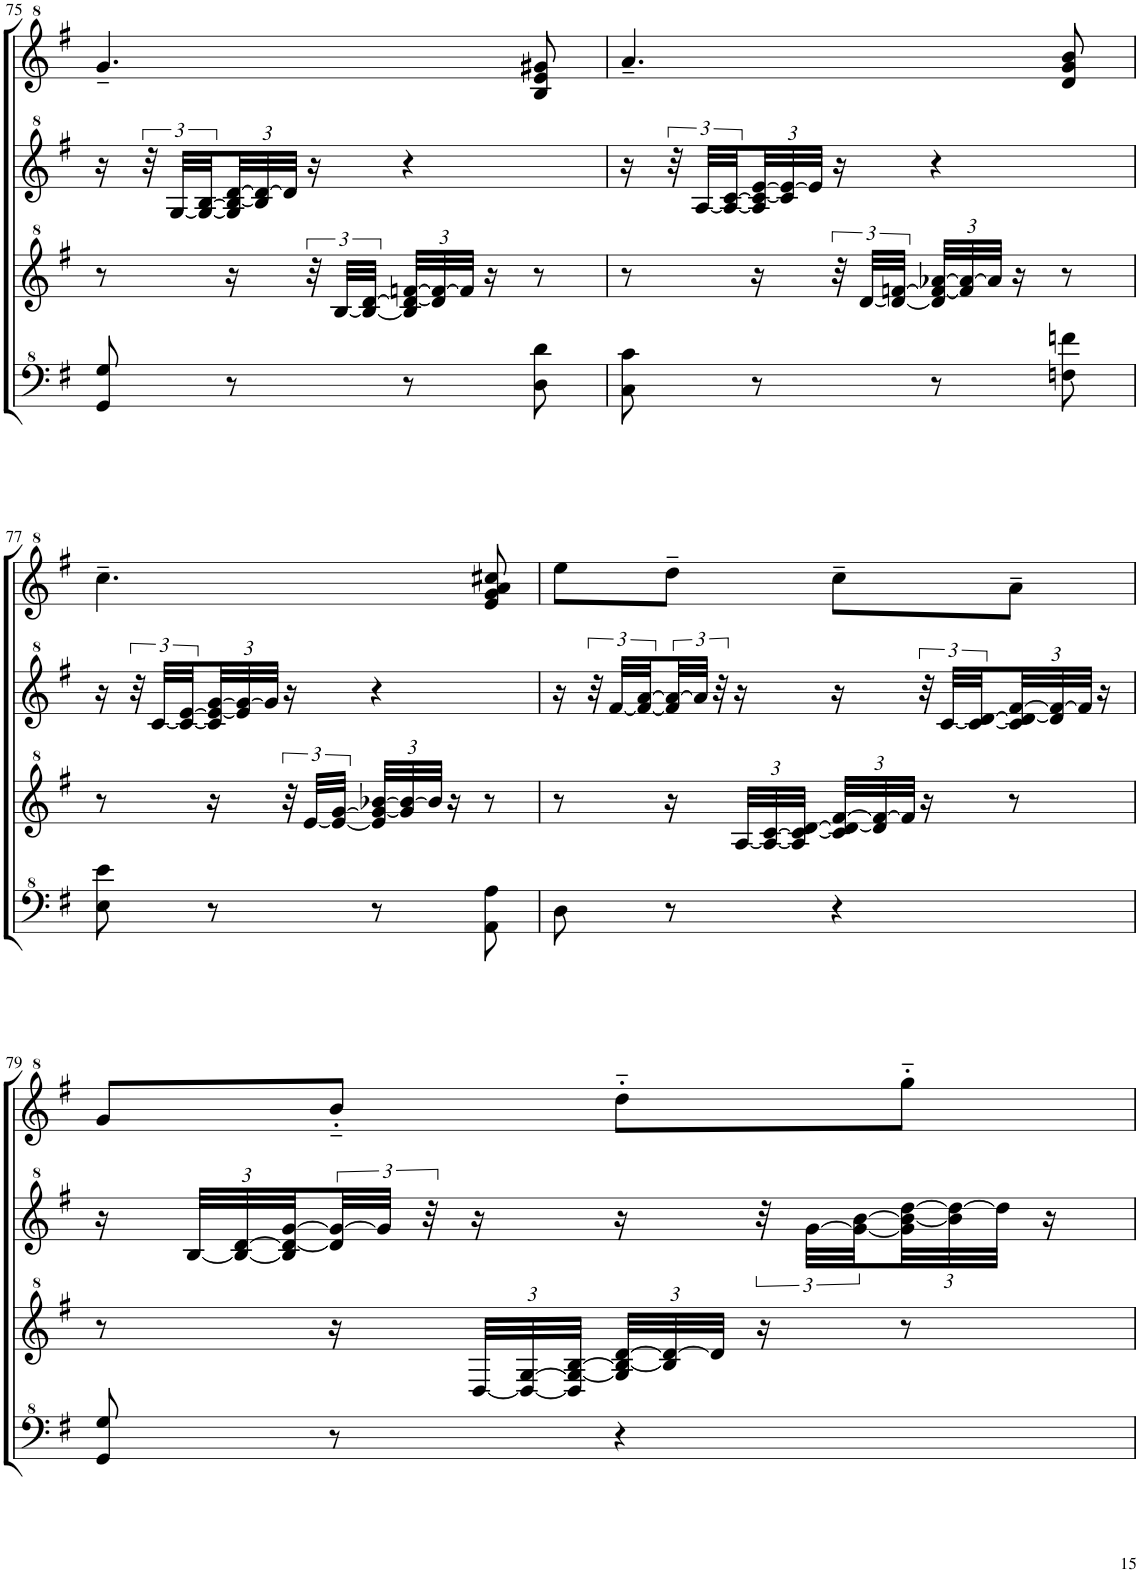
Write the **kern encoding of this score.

**kern	**kern	**kern	**kern
*part1	*part1	*part1	*part1
*staff4	*staff3	*staff2	*staff1
*I"Model III	*	*	*
!!LO:PB:g=z
*clefF^4	*clefG^2	*clefG^2	*clefG^2
*k[f#]	*k[f#]	*k[f#]	*k[f#]
*M2/4	*M2/4	*M2/4	*M2/4
=75	=75	=75	=75
8G/ 8g/	8r	16r	4.gg~/
.	.	48r	.
.	.	[48g/LLL	.
.	.	48g/_ [48b/	.
*	*	*Xbrackettup	*
8r	16r	48g/] 48b/_ [48dd/	.
.	.	48b/] 48dd/_	.
.	.	48dd/JJJ]	.
.	48r	16r	.
.	[48b/LLL	.	.
.	48b/_ [48dd/JJJ	.	.
*	*Xbrackettup	*	*
8r	48b/] 48dd/_ [48ffn/LLL	4r	.
.	48dd/] 48ff/_	.	.
.	48ff/JJJ]	.	.
.	16r	.	.
8d\ 8dd\	8r	.	8b/ 8ee/ 8gg#X/
=76	=76	=76	=76
8c\ 8cc\	8r	16r	4.aa~/
*	*	*brackettup	*
.	.	48r	.
.	.	[48a/LLL	.
.	.	48a/_ [48cc/	.
*	*	*Xbrackettup	*
8r	16r	48a/] 48cc/_ [48ee/	.
.	.	48cc/] 48ee/_	.
.	.	48ee/JJJ]	.
*	*brackettup	*	*
.	48r	16r	.
.	[48dd/LLL	.	.
.	48dd/_ [48ffn/JJJ	.	.
*	*Xbrackettup	*	*
8r	48dd/] 48ff/_ [48aa-X/LLL	4r	.
.	48ff/] 48aa-/_	.	.
.	48aa-/JJJ]	.	.
.	16r	.	.
8fn\ 8ffn\	8r	.	8dd/ 8gg/ 8bb/
!!LO:LB:g=z
=77	=77	=77	=77
8e\ 8ee\	8r	16r	4.ccc~\
*	*	*brackettup	*
.	.	48r	.
.	.	[48cc/LLL	.
.	.	48cc/_ [48ee/	.
*	*	*Xbrackettup	*
8r	16r	48cc/] 48ee/_ [48gg/	.
.	.	48ee/] 48gg/_	.
.	.	48gg/JJJ]	.
*	*brackettup	*	*
.	48r	16r	.
.	[48ee/LLL	.	.
.	48ee/_ [48gg/JJJ	.	.
*	*Xbrackettup	*	*
8r	48ee/] 48gg/_ [48bb-X/LLL	4r	.
.	48gg/] 48bb-/_	.	.
.	48bb-/JJJ]	.	.
.	16r	.	.
8A\ 8a\	8r	.	8ee/ 8gg/ 8aa/ 8ccc#X/
=78	=78	=78	=78
8d\	8r	16r	8eee\L
*	*	*brackettup	*
.	.	48r	.
.	.	[48ff#/LLL	.
.	.	48ff#/_ [48aa/	.
8r	16r	48ff#/] 48aa/_	8ddd~\J
.	.	48aa/JJJ]	.
.	.	48r	.
.	[48a/LLL	16r	.
.	48a/_ [48cc/	.	.
.	48a/] 48cc/_ [48dd/JJJ	.	.
4r	48cc/] 48dd/_ [48ff#/LLL	16r	8ccc~\L
.	48dd/] 48ff#/_	.	.
.	48ff#/JJJ]	.	.
.	16r	48r	.
.	.	[48cc/LLL	.
.	.	48cc/_ [48dd/	.
*	*	*Xbrackettup	*
.	8r	48cc/] 48dd/_ [48ff#/	8aa~\J
.	.	48dd/] 48ff#/_	.
.	.	48ff#/JJJ]	.
.	.	16r	.
!!LO:LB:g=z
=79	=79	=79	=79
8G/ 8g/	8r	16r	8gg/L
.	.	[48b/LLL	.
.	.	48b/_ [48dd/	.
.	.	48b/] 48dd/_ [48gg/	.
*	*	*brackettup	*
8r	16r	48dd/] 48gg/_	8bb'~/J
.	.	48gg/JJJ]	.
.	.	48r	.
.	[48d/LLL	16r	.
.	48d/_ [48g/	.	.
.	48d/] 48g/_ [48b/JJJ	.	.
4r	48g/] 48b/_ [48dd/LLL	16r	8ddd'~\L
.	48b/] 48dd/_	.	.
.	48dd/JJJ]	.	.
.	16r	48r	.
.	.	[48gg\LLL	.
.	.	48gg\_ [48bb\	.
*	*	*Xbrackettup	*
.	8r	48gg\] 48bb\_ [48ddd\	8ggg'~\J
.	.	48bb\] 48ddd\_	.
.	.	48ddd\JJJ]	.
.	.	16r	.
=	=	=	=
*-	*-	*-	*-
